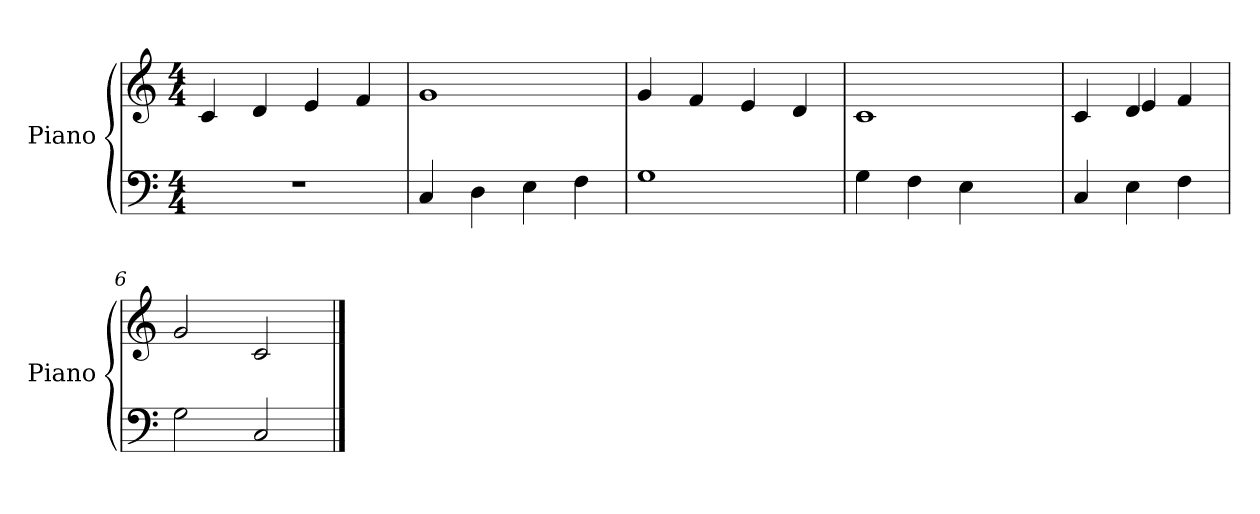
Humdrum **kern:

**kern	**kern
*part1	*part1
*staff2	*staff1
*I"Piano	*
*I'Piano	*
*clefF4	*clefG2
*M4/4	*M4/4
=1	=1
1rF	4c/
.	4d/
.	4e/
.	4f/
=2	=2
4C/	1g
4D\	.
4E\	.
4F\	.
=3	=3
1G	4g/
.	4f/
.	4e/
.	4d/
=4	=4
4G\	1c
4F\	.
4E\	.
4ryy	.
=5	=5
*	*^
4C/	4c/	4ryy
4E\	4d/	4e/
4F\	4ryy	4f/
*	*v	*v
=6	=6
2G\	2g/
2C/	2c/
==	==
*-	*-
